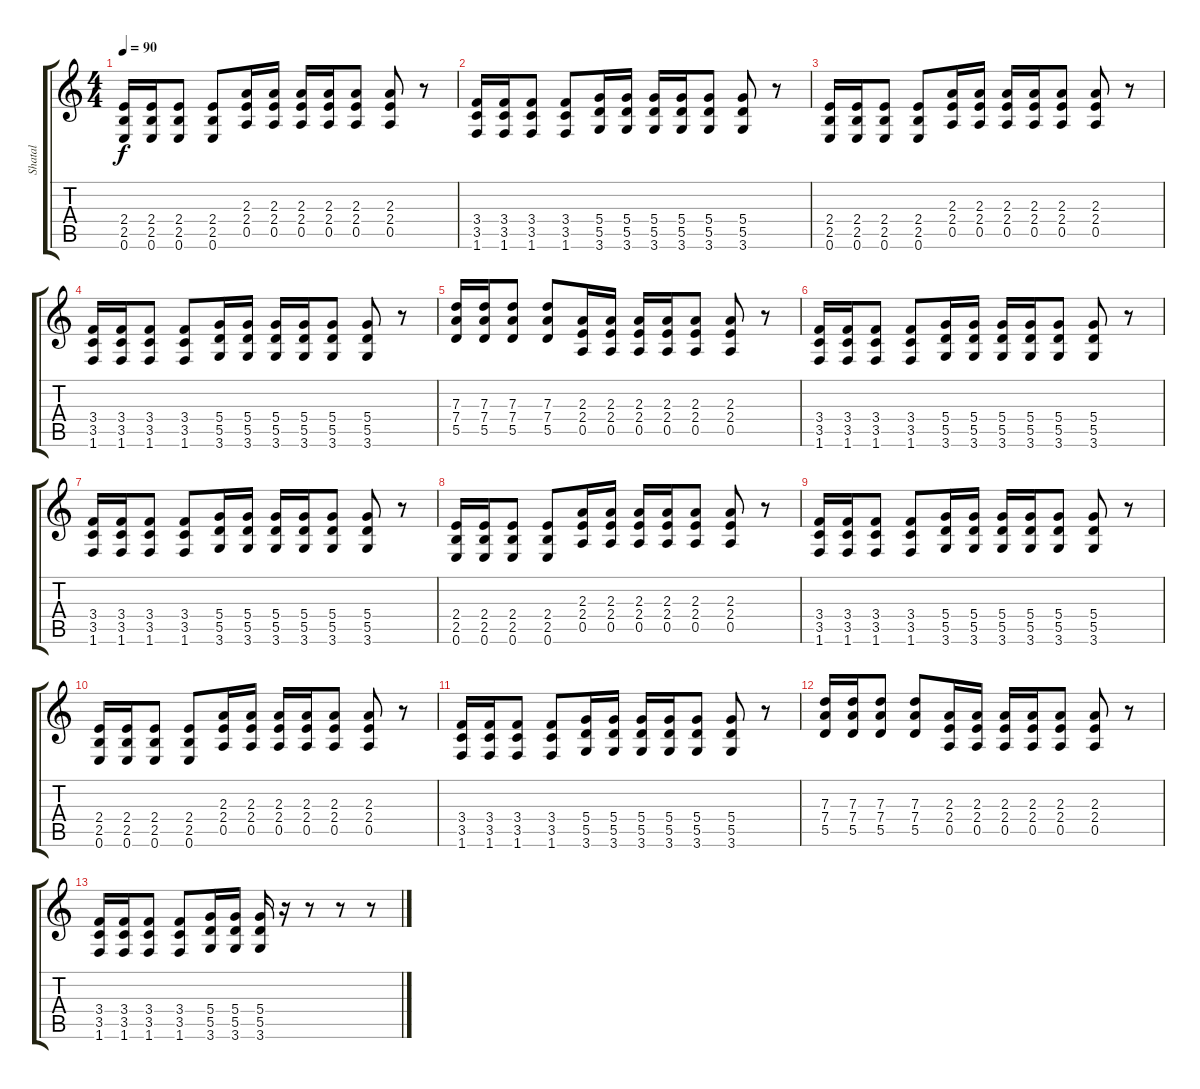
\track ("Shatal" "Shatal") {instrument distortionguitar}
\staff {score tabs}
\tuning (E4 B3 G3 D3 A2 E2) {hide}
\ts (4 4)
\tempo 90
\clef g2
\ks c
(2.4 2.5 0.6).16{dy f} (2.4 2.5 0.6).16 (2.4 2.5 0.6).8 (2.4 2.5 0.6).8 (2.3 2.4 0.5).16 (2.3 2.4 0.5).16 (2.3 2.4 0.5).16 (2.3 2.4 0.5).16 (2.3 2.4 0.5).8 (2.3 2.4 0.5).8 r.8 |
(3.4 3.5 1.6).16 (3.4 3.5 1.6).16 (3.4 3.5 1.6).8 (3.4 3.5 1.6).8 (5.4 5.5 3.6).16 (5.4 5.5 3.6).16 (5.4 5.5 3.6).16 (5.4 5.5 3.6).16 (5.4 5.5 3.6).8 (5.4 5.5 3.6).8 r.8 |
(2.4 2.5 0.6).16 (2.4 2.5 0.6).16 (2.4 2.5 0.6).8 (2.4 2.5 0.6).8 (2.3 2.4 0.5).16 (2.3 2.4 0.5).16 (2.3 2.4 0.5).16 (2.3 2.4 0.5).16 (2.3 2.4 0.5).8 (2.3 2.4 0.5).8 r.8 |
(3.4 3.5 1.6).16 (3.4 3.5 1.6).16 (3.4 3.5 1.6).8 (3.4 3.5 1.6).8 (5.4 5.5 3.6).16 (5.4 5.5 3.6).16 (5.4 5.5 3.6).16 (5.4 5.5 3.6).16 (5.4 5.5 3.6).8 (5.4 5.5 3.6).8 r.8 |
(7.3 7.4 5.5).16 (7.3 7.4 5.5).16 (7.3 7.4 5.5).8 (7.3 7.4 5.5).8 (2.3 2.4 0.5).16 (2.3 2.4 0.5).16 (2.3 2.4 0.5).16 (2.3 2.4 0.5).16 (2.3 2.4 0.5).8 (2.3 2.4 0.5).8 r.8 |
(3.4 3.5 1.6).16 (3.4 3.5 1.6).16 (3.4 3.5 1.6).8 (3.4 3.5 1.6).8 (5.4 5.5 3.6).16 (5.4 5.5 3.6).16 (5.4 5.5 3.6).16 (5.4 5.5 3.6).16 (5.4 5.5 3.6).8 (5.4 5.5 3.6).8 r.8 |
(3.4 3.5 1.6).16 (3.4 3.5 1.6).16 (3.4 3.5 1.6).8 (3.4 3.5 1.6).8 (5.4 5.5 3.6).16 (5.4 5.5 3.6).16 (5.4 5.5 3.6).16 (5.4 5.5 3.6).16 (5.4 5.5 3.6).8 (5.4 5.5 3.6).8 r.8 |
(2.4 2.5 0.6).16 (2.4 2.5 0.6).16 (2.4 2.5 0.6).8 (2.4 2.5 0.6).8 (2.3 2.4 0.5).16 (2.3 2.4 0.5).16 (2.3 2.4 0.5).16 (2.3 2.4 0.5).16 (2.3 2.4 0.5).8 (2.3 2.4 0.5).8 r.8 |
(3.4 3.5 1.6).16 (3.4 3.5 1.6).16 (3.4 3.5 1.6).8 (3.4 3.5 1.6).8 (5.4 5.5 3.6).16 (5.4 5.5 3.6).16 (5.4 5.5 3.6).16 (5.4 5.5 3.6).16 (5.4 5.5 3.6).8 (5.4 5.5 3.6).8 r.8 |
(2.4 2.5 0.6).16 (2.4 2.5 0.6).16 (2.4 2.5 0.6).8 (2.4 2.5 0.6).8 (2.3 2.4 0.5).16 (2.3 2.4 0.5).16 (2.3 2.4 0.5).16 (2.3 2.4 0.5).16 (2.3 2.4 0.5).8 (2.3 2.4 0.5).8 r.8 |
(3.4 3.5 1.6).16 (3.4 3.5 1.6).16 (3.4 3.5 1.6).8 (3.4 3.5 1.6).8 (5.4 5.5 3.6).16 (5.4 5.5 3.6).16 (5.4 5.5 3.6).16 (5.4 5.5 3.6).16 (5.4 5.5 3.6).8 (5.4 5.5 3.6).8 r.8 |
(7.3 7.4 5.5).16 (7.3 7.4 5.5).16 (7.3 7.4 5.5).8 (7.3 7.4 5.5).8 (2.3 2.4 0.5).16 (2.3 2.4 0.5).16 (2.3 2.4 0.5).16 (2.3 2.4 0.5).16 (2.3 2.4 0.5).8 (2.3 2.4 0.5).8 r.8 |
(3.4 3.5 1.6).16 (3.4 3.5 1.6).16 (3.4 3.5 1.6).8 (3.4 3.5 1.6).8 (5.4 5.5 3.6).16 (5.4 5.5 3.6).16 (5.4 5.5 3.6).16 r.16 r.8 r.8 r.8
